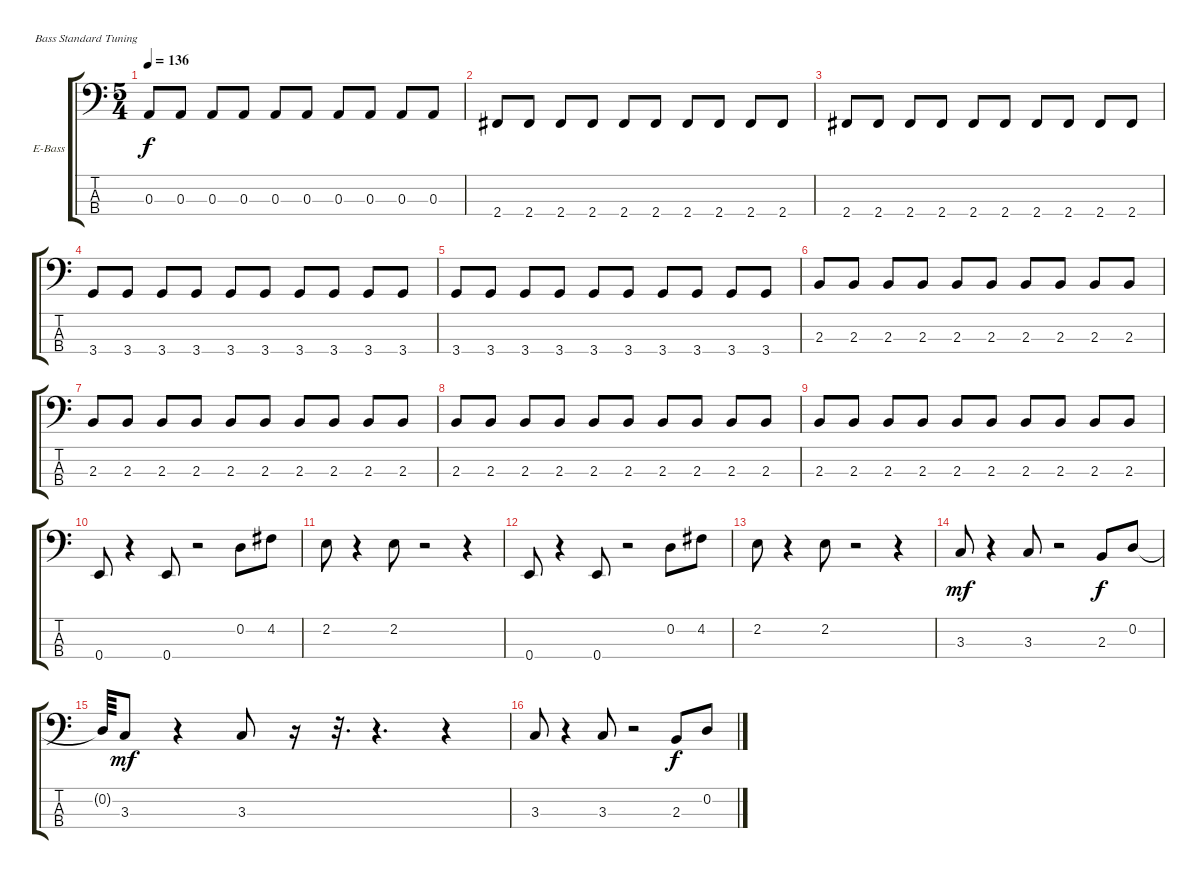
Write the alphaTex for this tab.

\bracketExtendMode groupsimilarinstruments
\firstSystemTrackNameOrientation horizontal
\otherSystemsTrackNameOrientation horizontal
\track ("Bass" "E-Bass") {instrument slapbass2}
\staff {score tabs}
\tuning (G2 D2 A1 E1)
\ts (5 4)
\tempo 136
\clef f4
\ks c
0.3.8{dy f} 0.3.8 0.3.8 0.3.8 0.3.8 0.3.8 0.3.8 0.3.8 0.3.8 0.3.8 |
2.4.8 2.4.8 2.4.8 2.4.8 2.4.8 2.4.8 2.4.8 2.4.8 2.4.8 2.4.8 |
2.4.8 2.4.8 2.4.8 2.4.8 2.4.8 2.4.8 2.4.8 2.4.8 2.4.8 2.4.8 |
3.4.8 3.4.8 3.4.8 3.4.8 3.4.8 3.4.8 3.4.8 3.4.8 3.4.8 3.4.8 |
3.4.8 3.4.8 3.4.8 3.4.8 3.4.8 3.4.8 3.4.8 3.4.8 3.4.8 3.4.8 |
2.3.8 2.3.8 2.3.8 2.3.8 2.3.8 2.3.8 2.3.8 2.3.8 2.3.8 2.3.8 |
2.3.8 2.3.8 2.3.8 2.3.8 2.3.8 2.3.8 2.3.8 2.3.8 2.3.8 2.3.8 |
2.3.8 2.3.8 2.3.8 2.3.8 2.3.8 2.3.8 2.3.8 2.3.8 2.3.8 2.3.8 |
2.3.8 2.3.8 2.3.8 2.3.8 2.3.8 2.3.8 2.3.8 2.3.8 2.3.8 2.3.8 |
0.4.8 r.4 0.4.8 r.2 0.2.8 4.2.8 |
2.2.8 r.4 2.2.8 r.2 r.4 |
0.4.8 r.4 0.4.8 r.2 0.2.8 4.2.8 |
2.2.8 r.4 2.2.8 r.2 r.4 |
3.3.8{dy mf} r.4 3.3.8 r.2 2.3.8{dy f} 0.2.8 |
0.2{t}.64 3.3.8{dy mf} r.4 3.3.8 r.16 r.32{d} r.4{d} r.4 |
3.3.8 r.4 3.3.8 r.2 2.3.8{dy f} 0.2.8
